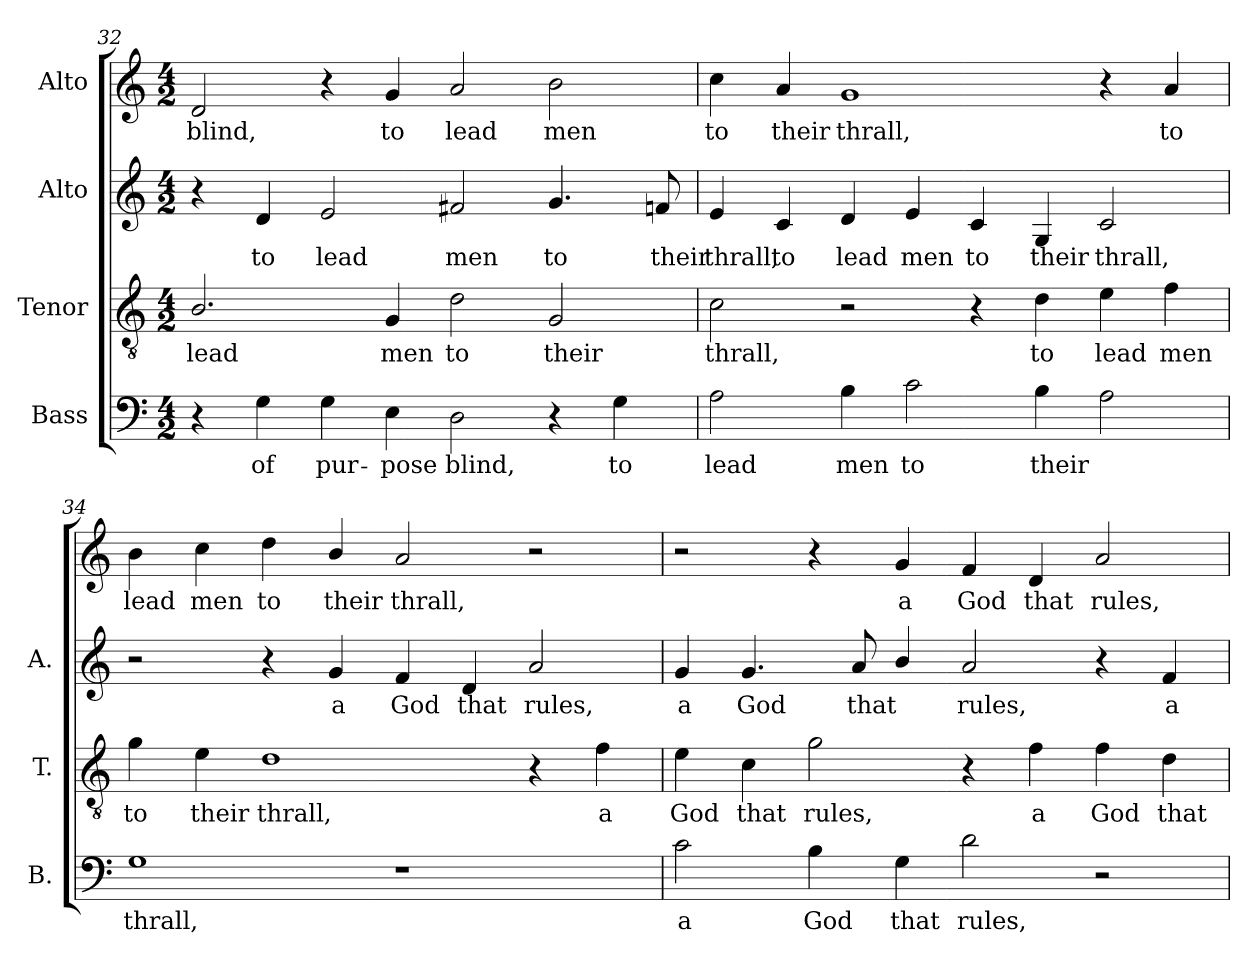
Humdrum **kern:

**kern	**text	**kern	**text	**kern	**text	**kern	**text
*part4	*part4	*part3	*part3	*part2	*part2	*part1	*part1
*staff4	*staff4	*staff3	*staff3	*staff2	*staff2	*staff1	*staff1
*I"Bass	*	*I"Tenor	*	*I"Alto	*	*I"Alto	*
*I'B.	*	*I'T.	*	*I'A.	*	*	*
!!LO:LB:g=z
*clefF4	*	*clefGv2	*	*clefG2	*	*clefG2	*
*	*	*ITrd7c12	*	*	*	*	*
*k[]	*	*k[]	*	*k[]	*	*k[]	*
*C:	*	*C:	*	*C:	*	*C:	*
*M4/2	*	*M4/2	*	*M4/2	*	*M4/2	*
=32	=32	=32	=32	=32	=32	=32	=32
!	!	!	!LO:LY:b:color=#000000	!	!	!	!
!	!	!	!	!	!	!	!LO:LY:b:color=#000000
4r	.	2.BBi/	lead	4r	.	2di/	blind,
!	!LO:LY:b:color=#000000	!	!	!	!	!	!
!	!	!	!	!	!LO:LY:b:color=#000000	!	!
4Gi\	of	.	.	4di/	to	.	.
!	!LO:LY:b:color=#000000	!	!	!	!	!	!
!	!	!	!	!	!LO:LY:b:color=#000000	!	!
4Gi\	pur-	.	.	2ei/	lead	4r	.
!	!LO:LY:b:color=#000000	!	!	!	!	!	!
!	!	!	!LO:LY:b:color=#000000	!	!	!	!
!	!	!	!	!	!	!	!LO:LY:b:color=#000000
4Ei\	-pose	4GGi/	men	.	.	4gi/	to
!	!LO:LY:b:color=#000000	!	!	!	!	!	!
!	!	!	!LO:LY:b:color=#000000	!	!	!	!
!	!	!	!	!	!LO:LY:b:color=#000000	!	!
!	!	!	!	!	!	!	!LO:LY:b:color=#000000
2Di\	blind,	2Di\	to	2f#Xi/	men	2ai/	lead
!	!	!	!LO:LY:b:color=#000000	!	!	!	!
!	!	!	!	!	!LO:LY:b:color=#000000	!	!
!	!	!	!	!	!	!	!LO:LY:b:color=#000000
4r	.	2GGi/	their	4.gi/	to	2bi\	men
!	!LO:LY:b:color=#000000	!	!	!	!	!	!
4Gi\	to	.	.	.	.	.	.
!	!	!	!	!	!LO:LY:b:color=#000000	!	!
.	.	.	.	8fni/	their	.	.
=33	=33	=33	=33	=33	=33	=33	=33
!	!LO:LY:b:color=#000000	!	!	!	!	!	!
!	!	!	!LO:LY:b:color=#000000	!	!	!	!
!	!	!	!	!	!LO:LY:b:color=#000000	!	!
!	!	!	!	!	!	!	!LO:LY:b:color=#000000
2Ai\	lead	2Ci\	thrall,	4ei/	thrall,	4cci\	to
!	!	!	!	!	!LO:LY:b:color=#000000	!	!
!	!	!	!	!	!	!	!LO:LY:b:color=#000000
.	.	.	.	4ci/	to	4ai/	their
!	!LO:LY:b:color=#000000	!	!	!	!	!	!
!	!	!	!	!	!LO:LY:b:color=#000000	!	!
!	!	!	!	!	!	!	!LO:LY:b:color=#000000
4Bi\	men	2r	.	4di/	lead	1gi	thrall,
!	!LO:LY:b:color=#000000	!	!	!	!	!	!
!	!	!	!	!	!LO:LY:b:color=#000000	!	!
2ci\	to	.	.	4ei/	men	.	.
!	!	!	!	!	!LO:LY:b:color=#000000	!	!
.	.	4r	.	4ci/	to	.	.
!	!LO:LY:b:color=#000000	!	!	!	!	!	!
!	!	!	!LO:LY:b:color=#000000	!	!	!	!
!	!	!	!	!	!LO:LY:b:color=#000000	!	!
4Bi\	their	4Di\	to	4Gi/	their	.	.
!	!	!	!LO:LY:b:color=#000000	!	!	!	!
!	!	!	!	!	!LO:LY:b:color=#000000	!	!
2Ai\	.	4Ei\	lead	2ci/	thrall,	4r	.
!	!	!	!LO:LY:b:color=#000000	!	!	!	!
!	!	!	!	!	!	!	!LO:LY:b:color=#000000
.	.	4Fi\	men	.	.	4ai/	to
=34	=34	=34	=34	=34	=34	=34	=34
!	!LO:LY:b:color=#000000	!	!	!	!	!	!
!	!	!	!LO:LY:b:color=#000000	!	!	!	!
!	!	!	!	!	!	!	!LO:LY:b:color=#000000
1Gi	thrall,	4Gi\	to	2r	.	4bi\	lead
!	!	!	!LO:LY:b:color=#000000	!	!	!	!
!	!	!	!	!	!	!	!LO:LY:b:color=#000000
.	.	4Ei\	their	.	.	4cci\	men
!	!	!	!LO:LY:b:color=#000000	!	!	!	!
!	!	!	!	!	!	!	!LO:LY:b:color=#000000
.	.	1Di	thrall,	4r	.	4ddi\	to
!	!	!	!	!	!LO:LY:b:color=#000000	!	!
!	!	!	!	!	!	!	!LO:LY:b:color=#000000
.	.	.	.	4gi/	a	4bi/	their
!	!	!	!	!	!LO:LY:b:color=#000000	!	!
!	!	!	!	!	!	!	!LO:LY:b:color=#000000
1r	.	.	.	4fi/	God	2ai/	thrall,
!	!	!	!	!	!LO:LY:b:color=#000000	!	!
.	.	.	.	4di/	that	.	.
!	!	!	!	!	!LO:LY:b:color=#000000	!	!
.	.	4r	.	2ai/	rules,	2r	.
!	!	!	!LO:LY:b:color=#000000	!	!	!	!
.	.	4Fi\	a	.	.	.	.
!!LO:LB:g=z
=35	=35	=35	=35	=35	=35	=35	=35
!	!LO:LY:b:color=#000000	!	!	!	!	!	!
!	!	!	!LO:LY:b:color=#000000	!	!	!	!
!	!	!	!	!	!LO:LY:b:color=#000000	!	!
2ci\	a	4Ei\	God	4gi/	a	2r	.
!	!	!	!LO:LY:b:color=#000000	!	!	!	!
!	!	!	!	!	!LO:LY:b:color=#000000	!	!
.	.	4Ci\	that	4.gi/	God	.	.
!	!LO:LY:b:color=#000000	!	!	!	!	!	!
!	!	!	!LO:LY:b:color=#000000	!	!	!	!
4Bi\	God	2Gi\	rules,	.	.	4r	.
!	!	!	!	!	!LO:LY:b:color=#000000	!	!
.	.	.	.	8ai/	that	.	.
!	!LO:LY:b:color=#000000	!	!	!	!	!	!
!	!	!	!	!	!	!	!LO:LY:b:color=#000000
4Gi\	that	.	.	4bi/	.	4gi/	a
!	!LO:LY:b:color=#000000	!	!	!	!	!	!
!	!	!	!	!	!LO:LY:b:color=#000000	!	!
!	!	!	!	!	!	!	!LO:LY:b:color=#000000
2di\	rules,	4r	.	2ai/	rules,	4fi/	God
!	!	!	!LO:LY:b:color=#000000	!	!	!	!
!	!	!	!	!	!	!	!LO:LY:b:color=#000000
.	.	4Fi\	a	.	.	4di/	that
!	!	!	!LO:LY:b:color=#000000	!	!	!	!
!	!	!	!	!	!	!	!LO:LY:b:color=#000000
2r	.	4Fi\	God	4r	.	2ai/	rules,
!	!	!	!LO:LY:b:color=#000000	!	!	!	!
!	!	!	!	!	!LO:LY:b:color=#000000	!	!
.	.	4Di\	that	4fi/	a	.	.
=	=	=	=	=	=	=	=
*-	*-	*-	*-	*-	*-	*-	*-
